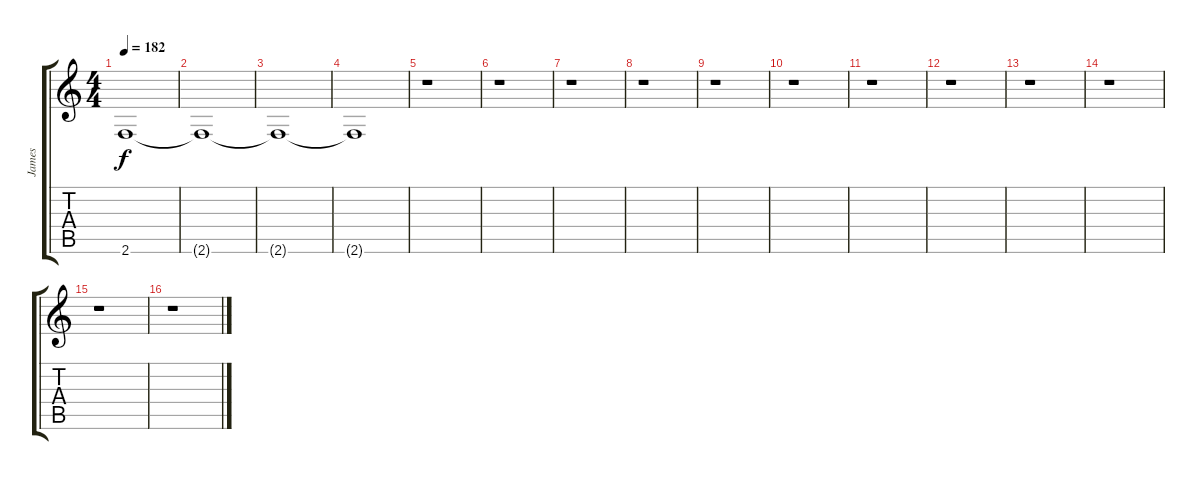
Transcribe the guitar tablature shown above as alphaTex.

\track ("James " "James ") {instrument distortionguitar}
\staff {score tabs}
\tuning (Eb4 Bb3 Gb3 Db3 Ab2 Eb2) {hide}
\ts (4 4)
\tempo 182
\clef g2
\ks c
2.6{t}.1{dy f} |
2.6{t}.1 |
2.6{t}.1 |
2.6{t}.1 |
r.1 |
r.1 |
r.1 |
r.1 |
r.1 |
r.1 |
r.1 |
r.1 |
r.1 |
r.1 |
r.1 |
r.1
